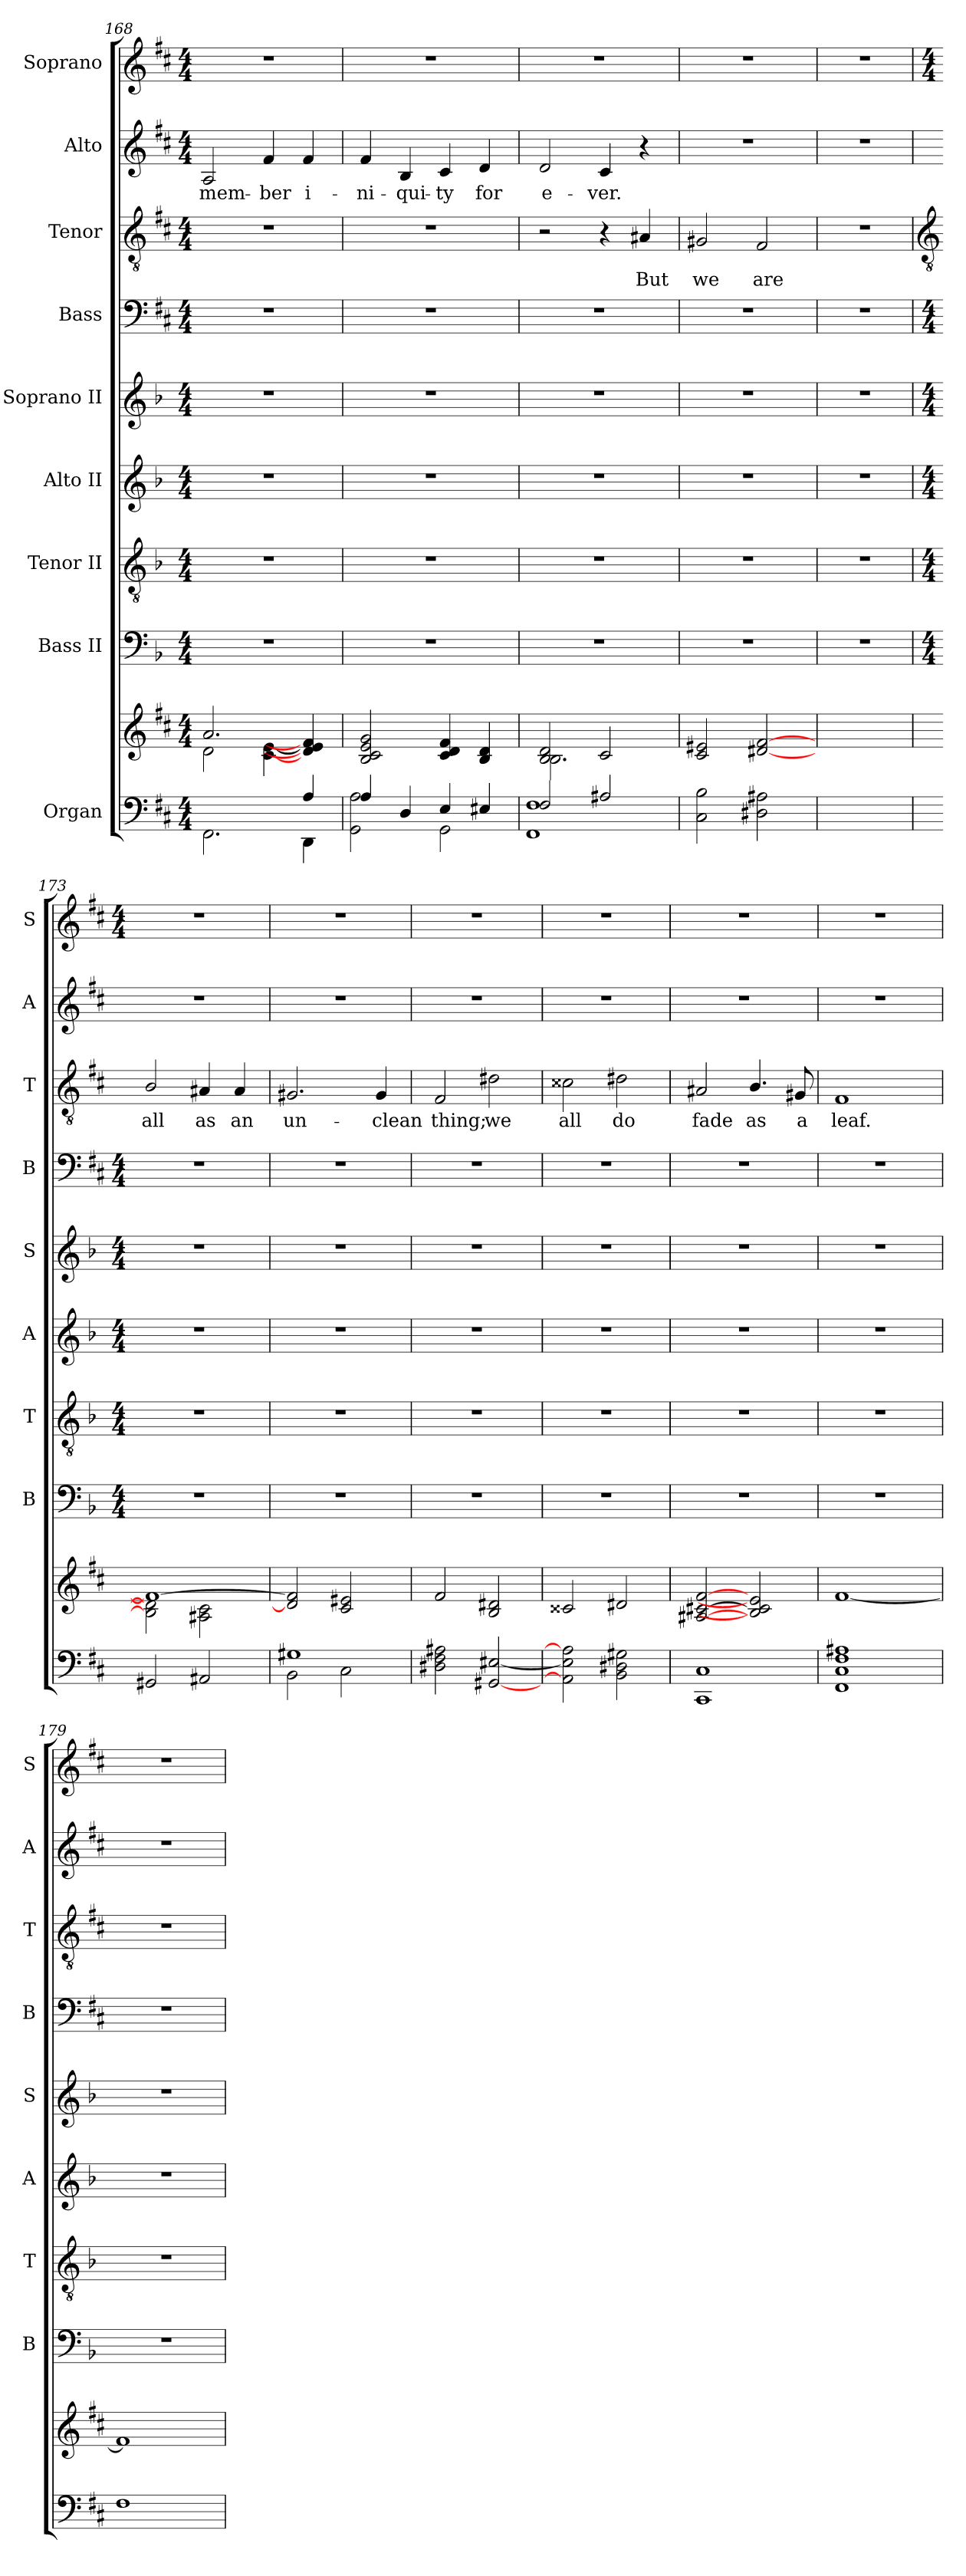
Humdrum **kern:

**kern	**kern	**kern	**kern	**kern	**kern	**kern	**kern	**text	**kern	**text	**kern
*part9	*part9	*part8	*part7	*part6	*part5	*part4	*part3	*part3	*part2	*part2	*part1
*staff10	*staff9	*staff8	*staff7	*staff6	*staff5	*staff4	*staff3	*staff3	*staff2	*staff2	*staff1
*I"Organ	*	*I"Bass II	*I"Tenor II	*I"Alto II	*I"Soprano II	*I"Bass	*I"Tenor	*	*I"Alto	*	*I"Soprano
*	*	*I'B	*I'T	*I'A	*I'S	*I'B	*I'T	*	*I'A	*	*I'S
*clefF4	*clefG2	*clefF4	*clefGv2	*clefG2	*clefG2	*clefF4	*clefGv2	*	*clefG2	*	*clefG2
*k[f#c#]	*k[f#c#]	*k[b-]	*k[b-]	*k[b-]	*k[b-]	*k[f#c#]	*k[f#c#]	*	*k[f#c#]	*	*k[f#c#]
*D:	*D:	*F:	*F:	*F:	*F:	*D:	*D:	*	*D:	*	*D:
*M4/4	*M4/4	*M4/4	*M4/4	*M4/4	*M4/4	*M4/4	*M4/4	*	*M4/4	*	*M4/4
=168	=168	=168	=168	=168	=168	=168	=168	=168	=168	=168	=168
*^	*^	*	*	*	*	*	*	*	*	*	*
!	!	!	!	!	!	!	!	!	!	!	!	!LO:LY:b	!
2.FF#\	2ryy	2.a/	2d\	1r	1r	1r	1r	1r	1r	.	2A	-mem-	1r
!	!	!	!	!	!	!	!	!	!	!	!	!LO:LY:b	!
.	4ryy	.	[4c#\ [4e\	.	.	.	.	.	.	.	4f#	-ber	.
!	!	!	!	!	!	!	!	!	!	!	!	!LO:LY:b	!
4A/	4DD\	4ryy	4d/] 4e/] 4f#/]	.	.	.	.	.	.	.	4f#	i-	.
=169	=169	=169	=169	=169	=169	=169	=169	=169	=169	=169	=169	=169	=169
!	!	!	!	!	!	!	!	!	!	!	!	!LO:LY:b	!
4A/	2GG\ 2A\	2B/ 2c#/ 2e/ 2g/	2.ryy	1r	1r	1r	1r	1r	1r	.	4f#	-ni-	1r
!	!	!	!	!	!	!	!	!	!	!	!	!LO:LY:b	!
4D/	.	.	.	.	.	.	.	.	.	.	4B	-qui-	.
!	!	!	!	!	!	!	!	!	!	!	!	!LO:LY:b	!
4E/	2GG\	4c#/ 4d/ 4f#/	.	.	.	.	.	.	.	.	4c#	-ty	.
!	!	!	!	!	!	!	!	!	!	!	!	!LO:LY:b	!
4E#X/	.	4B/ 4d/	4ryy	.	.	.	.	.	.	.	4d	for	.
=170	=170	=170	=170	=170	=170	=170	=170	=170	=170	=170	=170	=170	=170
!	!	!	!	!	!	!	!	!	!	!	!	!LO:LY:b	!
2F#/	1FF#\ 1F#\	2B/ 2d/	2.B\	1r	1r	1r	1r	1r	2r	.	2d	e-	1r
!	!	!	!	!	!	!	!	!	!	!	!	!LO:LY:b	!
2A#X/	.	2c#/	.	.	.	.	.	.	4r	.	4c#	-ver.	.
!	!	!	!	!	!	!	!	!	!	!LO:LY:b	!	!	!
.	.	.	4ryy	.	.	.	.	.	4A#X	But	4r	.	.
=171	=171	=171	=171	=171	=171	=171	=171	=171	=171	=171	=171	=171	=171
!	!	!	!	!	!	!	!	!	!	!LO:LY:b	!	!	!
1ryy	2C#\ 2B\	2c#/ 2e#X/	2ryy	1r	1r	1r	1r	1r	2G#X	we	1r	.	1r
!	!	!	!	!	!	!	!	!	!	!LO:LY:b	!	!	!
.	2D#X\ 2A#X\	[2d#X/ [2f#/	2ryy	.	.	.	.	.	2F#	are	.	.	.
*v	*v	*	*	*	*	*	*	*	*	*	*	*	*
*	*v	*v	*	*	*	*	*	*	*	*	*	*
=172	=172	=172	=172	=172	=172	=172	=172	=172	=172	=172	=172
1ryy	1ryy	1r	1r	1r	1r	1r	1r	.	1r	.	1r
!!LO:LB:g=z
=173	=173	=173	=173	=173	=173	=173	=173	=173	=173	=173	=173
*	*	*	*	*	*	*	*clefGv2	*	*	*	*
*	*	*M4/4	*M4/4	*M4/4	*M4/4	*M4/4	*	*	*	*	*M4/4
*^	*^	*	*	*	*	*	*	*	*	*	*
!	!	!	!	!	!	!	!	!	!	!LO:LY:b	!	!	!
1ryy	2GG#X/	1f#/_	2B\] 2d#\]	1r	1r	1r	1r	1r	2B/	all	1r	.	1r
!	!	!	!	!	!	!	!	!	!	!LO:LY:b	!	!	!
.	2AA#X/	.	2A#X\ 2c#\	.	.	.	.	.	4A#X	as	.	.	.
!	!	!	!	!	!	!	!	!	!	!LO:LY:b	!	!	!
.	.	.	.	.	.	.	.	.	4A#	an	.	.	.
=174	=174	=174	=174	=174	=174	=174	=174	=174	=174	=174	=174	=174	=174
!	!	!	!	!	!	!	!	!	!	!LO:LY:b	!	!	!
1G#X/	2BB\	2d#/] 2f#/]	1ryy	1r	1r	1r	1r	1r	2.G#X	un-	1r	.	1r
.	2C#\	2c#/ 2e#X/	.	.	.	.	.	.	.	.	.	.	.
!	!	!	!	!	!	!	!	!	!	!LO:LY:b	!	!	!
.	.	.	.	.	.	.	.	.	4G#	-clean	.	.	.
=175	=175	=175	=175	=175	=175	=175	=175	=175	=175	=175	=175	=175	=175
!	!	!	!	!	!	!	!	!	!	!LO:LY:b	!	!	!
1ryy	2D#X\ 2F#\ 2A#X\	2f#/	2ryy	1r	1r	1r	1r	1r	2F#	thing;	1r	.	1r
!	!	!	!	!	!	!	!	!	!	!LO:LY:b	!	!	!
.	[2GG#X/ [2E#X/	2B/ 2d#X/	2ryy	.	.	.	.	.	2d#X	we	.	.	.
=176	=176	=176	=176	=176	=176	=176	=176	=176	=176	=176	=176	=176	=176
!	!	!	!	!	!	!	!	!	!	!LO:LY:b	!	!	!
1ryy	2AA#\] 2E#\] 2A#\]	2c##X/	2ryy	1r	1r	1r	1r	1r	2c##X	all	1r	.	1r
!	!	!	!	!	!	!	!	!	!	!LO:LY:b	!	!	!
.	2BB\ 2D#X\ 2G#X\	2d#X/	2ryy	.	.	.	.	.	2d#X	do	.	.	.
=177	=177	=177	=177	=177	=177	=177	=177	=177	=177	=177	=177	=177	=177
!	!	!	!	!	!	!	!	!	!	!LO:LY:b	!	!	!
1ryy	1CC#\ 1C#\	[2A#X/ [2c#X/ [2f#/	1ryy	1r	1r	1r	1r	1r	2A#X	fade	1r	.	1r
!	!	!	!	!	!	!	!	!	!	!LO:LY:b	!	!	!
.	.	2B/] 2c#/] 2e#/]	.	.	.	.	.	.	4.B/	as	.	.	.
!	!	!	!	!	!	!	!	!	!	!LO:LY:b	!	!	!
.	.	.	.	.	.	.	.	.	8G#X	a	.	.	.
=178	=178	=178	=178	=178	=178	=178	=178	=178	=178	=178	=178	=178	=178
!	!	!	!	!	!	!	!	!	!	!LO:LY:b	!	!	!
1C#/ 1F#/ 1A#X/	1FF#\	[1f#/	2ryy	1r	1r	1r	1r	1r	1F#	leaf.	1r	.	1r
.	.	.	2ryy	.	.	.	.	.	.	.	.	.	.
=179	=179	=179	=179	=179	=179	=179	=179	=179	=179	=179	=179	=179	=179
1F#/	1ryy	1f#/]	2ryy	1r	1r	1r	1r	1r	1r	.	1r	.	1r
.	.	.	2ryy	.	.	.	.	.	.	.	.	.	.
*v	*v	*	*	*	*	*	*	*	*	*	*	*	*
*	*v	*v	*	*	*	*	*	*	*	*	*	*
=	=	=	=	=	=	=	=	=	=	=	=
*-	*-	*-	*-	*-	*-	*-	*-	*-	*-	*-	*-
